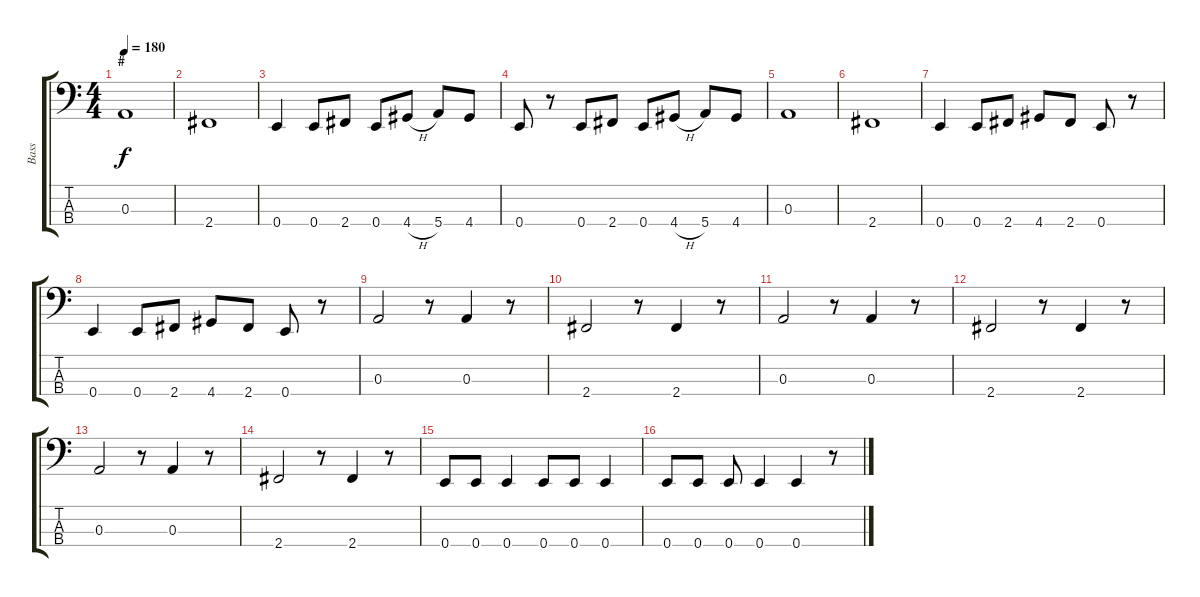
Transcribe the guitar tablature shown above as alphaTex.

\track ("Bass" "Bass") {instrument electricbassfinger}
\staff {score tabs}
\tuning (G2 D2 A1 E1) {hide}
\ts (4 4)
\section ("" "#")
\tempo 180
\clef f4
\ks c
0.3.1{dy f} |
2.4.1 |
0.4.4 0.4.8 2.4.8 0.4.8 4.4{h}.8 5.4.8 4.4.8 |
0.4.8 r.8 0.4.8 2.4.8 0.4.8 4.4{h}.8 5.4.8 4.4.8 |
0.3.1 |
2.4.1 |
0.4.4 0.4.8 2.4.8 4.4.8 2.4.8 0.4.8 r.8 |
0.4.4 0.4.8 2.4.8 4.4.8 2.4.8 0.4.8 r.8 |
0.3.2 r.8 0.3.4 r.8 |
2.4.2 r.8 2.4.4 r.8 |
0.3.2 r.8 0.3.4 r.8 |
2.4.2 r.8 2.4.4 r.8 |
0.3.2 r.8 0.3.4 r.8 |
2.4.2 r.8 2.4.4 r.8 |
0.4.8 0.4.8 0.4.4 0.4.8 0.4.8 0.4.4 |
0.4.8 0.4.8 0.4.8 0.4.4 0.4.4 r.8
